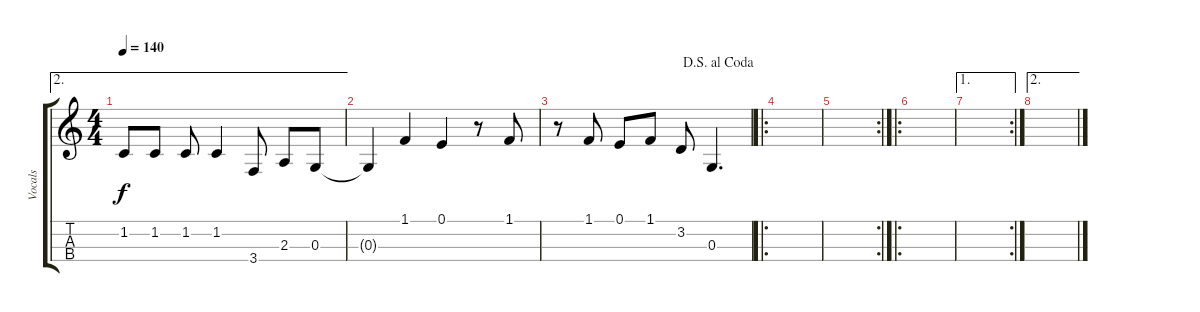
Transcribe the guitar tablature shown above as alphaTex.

\track ("Vocals" "Vocals") {instrument tenorsax}
\staff {score tabs}
\tuning (E4 B3 G3 D3) {hide}
\ae 2
\ts (4 4)
\tempo 140
\clef g2
\ks c
1.2.8{dy f} 1.2.8 1.2.8 1.2.4 3.4.8 2.3.8 0.3.8 |
0.3{t}.4 1.1.4 0.1.4 r.8 1.1.8 |
\jump dalsegnoalcoda
r.8 1.1.8 0.1.8 1.1.8 3.2.8 0.3.4{d} |
\ro
|
\rc 2
|
\ro
|
\ae 1
\rc 2
|
\ae 2
